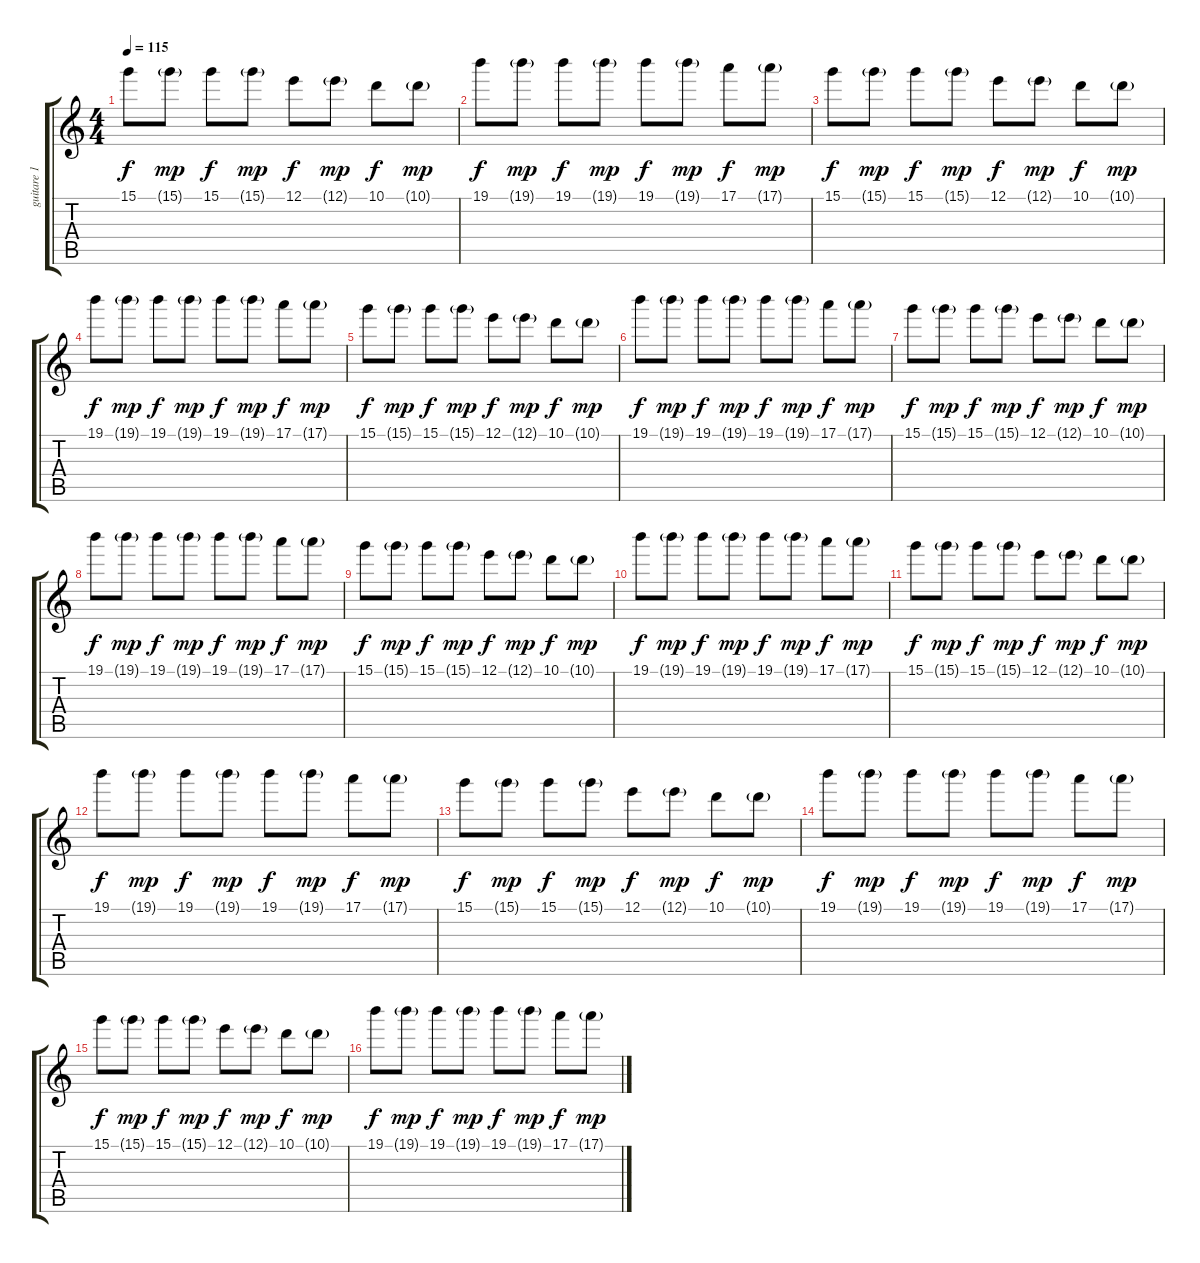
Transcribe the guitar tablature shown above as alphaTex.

\track ("guitare 1" "guitare 1") {instrument distortionguitar}
\staff {score tabs}
\tuning (E4 B3 G3 D3 A2 E2) {hide}
\ts (4 4)
\tempo 115
\clef g2
\ks c
15.1.8{dy f} 15.1{g}.8{dy mp} 15.1.8{dy f} 15.1{g}.8{dy mp} 12.1.8{dy f} 12.1{g}.8{dy mp} 10.1.8{dy f} 10.1{g}.8{dy mp} |
19.1.8{dy f} 19.1{g}.8{dy mp} 19.1.8{dy f} 19.1{g}.8{dy mp} 19.1.8{dy f} 19.1{g}.8{dy mp} 17.1.8{dy f} 17.1{g}.8{dy mp} |
15.1.8{dy f} 15.1{g}.8{dy mp} 15.1.8{dy f} 15.1{g}.8{dy mp} 12.1.8{dy f} 12.1{g}.8{dy mp} 10.1.8{dy f} 10.1{g}.8{dy mp} |
19.1.8{dy f balance 0 instrument overdrivenguitar} 19.1{g}.8{dy mp} 19.1.8{dy f} 19.1{g}.8{dy mp} 19.1.8{dy f} 19.1{g}.8{dy mp} 17.1.8{dy f} 17.1{g}.8{dy mp} |
15.1.8{dy f} 15.1{g}.8{dy mp} 15.1.8{dy f} 15.1{g}.8{dy mp} 12.1.8{dy f} 12.1{g}.8{dy mp} 10.1.8{dy f} 10.1{g}.8{dy mp} |
19.1.8{dy f} 19.1{g}.8{dy mp} 19.1.8{dy f} 19.1{g}.8{dy mp} 19.1.8{dy f} 19.1{g}.8{dy mp} 17.1.8{dy f} 17.1{g}.8{dy mp} |
15.1.8{dy f} 15.1{g}.8{dy mp} 15.1.8{dy f} 15.1{g}.8{dy mp} 12.1.8{dy f} 12.1{g}.8{dy mp} 10.1.8{dy f} 10.1{g}.8{dy mp} |
19.1.8{dy f} 19.1{g}.8{dy mp} 19.1.8{dy f} 19.1{g}.8{dy mp} 19.1.8{dy f} 19.1{g}.8{dy mp} 17.1.8{dy f} 17.1{g}.8{dy mp} |
15.1.8{dy f} 15.1{g}.8{dy mp} 15.1.8{dy f} 15.1{g}.8{dy mp} 12.1.8{dy f} 12.1{g}.8{dy mp} 10.1.8{dy f} 10.1{g}.8{dy mp} |
19.1.8{dy f} 19.1{g}.8{dy mp} 19.1.8{dy f} 19.1{g}.8{dy mp} 19.1.8{dy f} 19.1{g}.8{dy mp} 17.1.8{dy f} 17.1{g}.8{dy mp} |
15.1.8{dy f} 15.1{g}.8{dy mp} 15.1.8{dy f} 15.1{g}.8{dy mp} 12.1.8{dy f} 12.1{g}.8{dy mp} 10.1.8{dy f} 10.1{g}.8{dy mp} |
19.1.8{dy f balance 0 instrument overdrivenguitar} 19.1{g}.8{dy mp} 19.1.8{dy f} 19.1{g}.8{dy mp} 19.1.8{dy f} 19.1{g}.8{dy mp} 17.1.8{dy f} 17.1{g}.8{dy mp} |
15.1.8{dy f} 15.1{g}.8{dy mp} 15.1.8{dy f} 15.1{g}.8{dy mp} 12.1.8{dy f} 12.1{g}.8{dy mp} 10.1.8{dy f} 10.1{g}.8{dy mp} |
19.1.8{dy f} 19.1{g}.8{dy mp} 19.1.8{dy f} 19.1{g}.8{dy mp} 19.1.8{dy f} 19.1{g}.8{dy mp} 17.1.8{dy f} 17.1{g}.8{dy mp} |
15.1.8{dy f} 15.1{g}.8{dy mp} 15.1.8{dy f} 15.1{g}.8{dy mp} 12.1.8{dy f} 12.1{g}.8{dy mp} 10.1.8{dy f} 10.1{g}.8{dy mp} |
19.1.8{dy f} 19.1{g}.8{dy mp} 19.1.8{dy f} 19.1{g}.8{dy mp} 19.1.8{dy f} 19.1{g}.8{dy mp} 17.1.8{dy f} 17.1{g}.8{dy mp}
